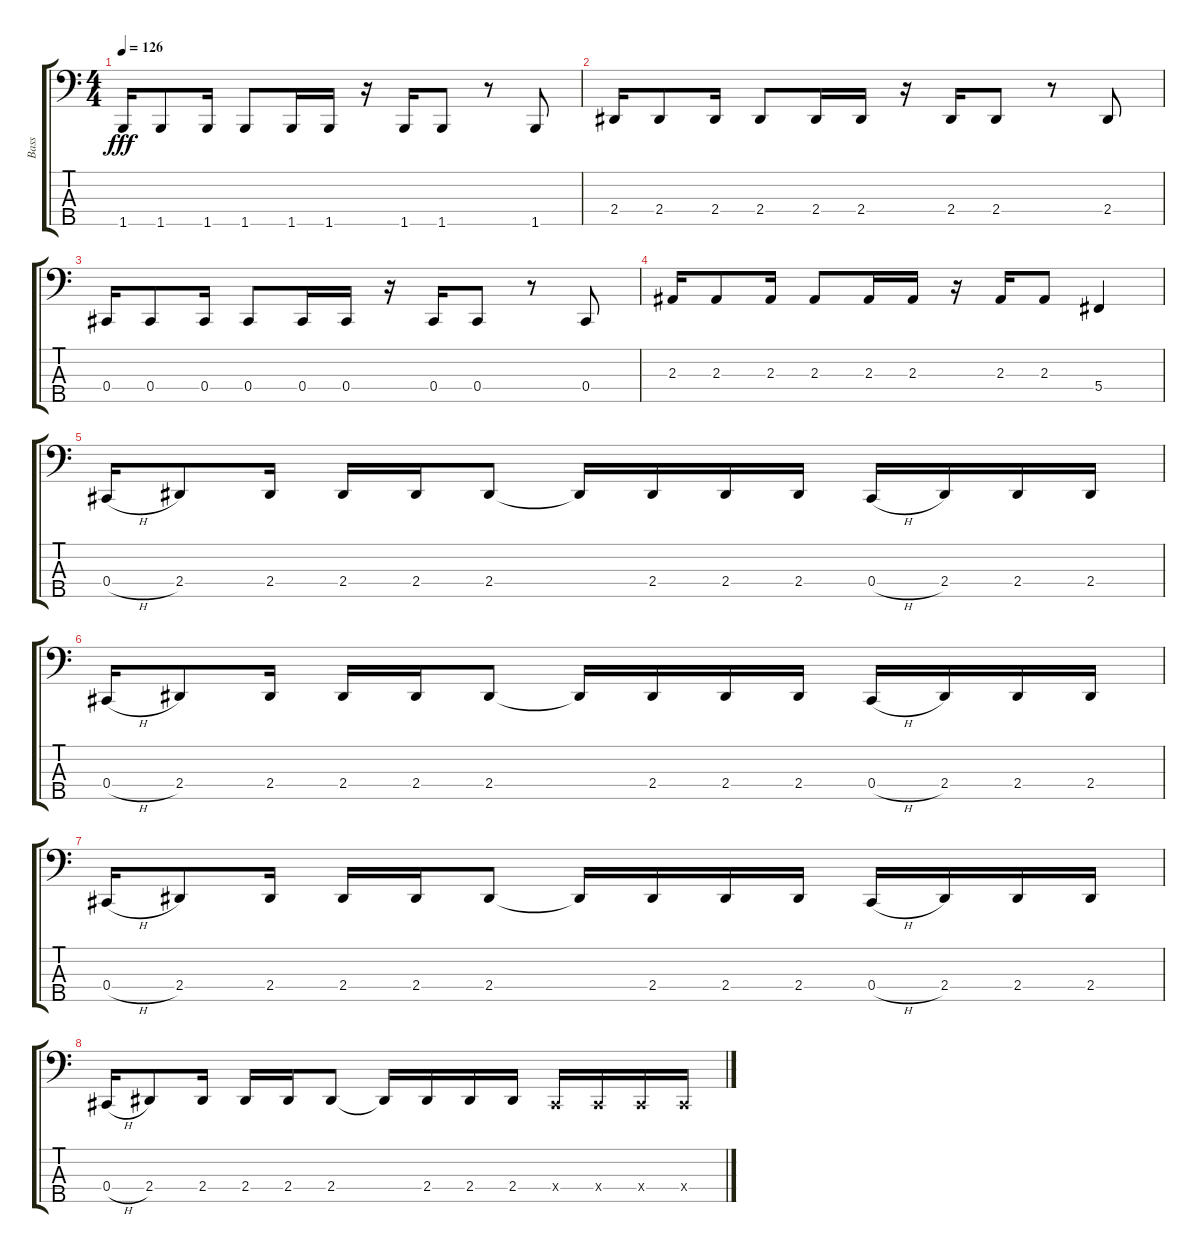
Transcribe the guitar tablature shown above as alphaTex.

\track ("Bass" "Bass") {instrument slapbass1}
\staff {score tabs}
\tuning (Bb1 Gb1 Ab1 Db1 Bb0) {hide}
\ts (4 4)
\tempo 126
\clef f4
\ks c
1.5.16{dy fff} 1.5.8 1.5.16 1.5.8 1.5.16 1.5.16 r.16 1.5.16 1.5.8 r.8 1.5.8 |
2.4.16 2.4.8 2.4.16 2.4.8 2.4.16 2.4.16 r.16 2.4.16 2.4.8 r.8 2.4.8 |
0.4.16 0.4.8 0.4.16 0.4.8 0.4.16 0.4.16 r.16 0.4.16 0.4.8 r.8 0.4.8 |
2.3.16 2.3.8 2.3.16 2.3.8 2.3.16 2.3.16 r.16 2.3.16 2.3.8 5.4.4 |
0.4{h}.16 2.4.8 2.4.16 2.4.16 2.4.16 2.4.8 2.4{t}.16 2.4.16 2.4.16 2.4.16 0.4{h}.16 2.4.16 2.4.16 2.4.16 |
0.4{h}.16 2.4.8 2.4.16 2.4.16 2.4.16 2.4.8 2.4{t}.16 2.4.16 2.4.16 2.4.16 0.4{h}.16 2.4.16 2.4.16 2.4.16 |
0.4{h}.16 2.4.8 2.4.16 2.4.16 2.4.16 2.4.8 2.4{t}.16 2.4.16 2.4.16 2.4.16 0.4{h}.16 2.4.16 2.4.16 2.4.16 |
0.4{h}.16 2.4.8 2.4.16 2.4.16 2.4.16 2.4.8 2.4{t}.16 2.4.16 2.4.16 2.4.16 0.4{x}.16 0.4{x}.16 0.4{x}.16 0.4{x}.16
